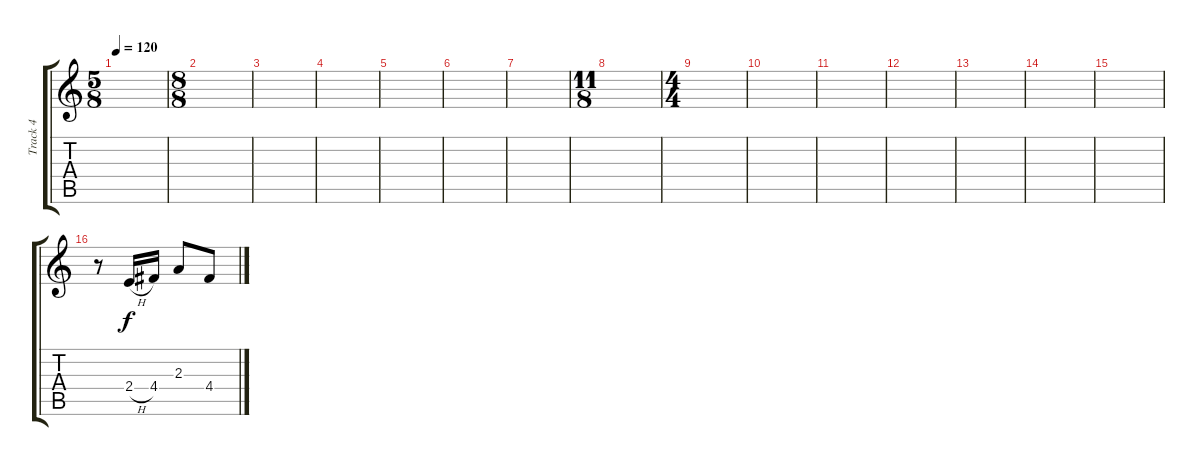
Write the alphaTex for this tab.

\track ("Track 4" "Track 4") {instrument overdrivenguitar}
\staff {score tabs}
\tuning (E4 B3 G3 D3 A2 E2) {hide}
\ts (5 8)
\tempo 120
\clef g2
\ks c
|
\ts (8 8)
|
|
|
|
|
|
\ts (11 8)
|
\ts (4 4)
|
|
|
|
|
|
|
r.8 2.4{h}.16 4.4.16 2.3.8 4.4.8
